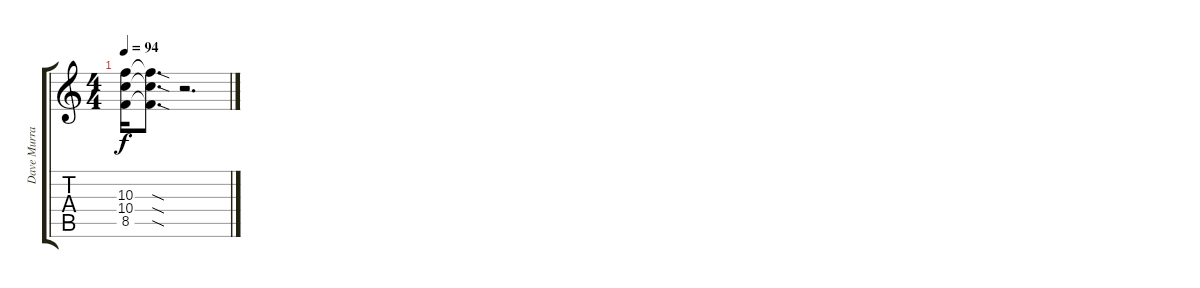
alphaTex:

\track ("Dave Murray" "Dave Murra") {instrument distortionguitar}
\staff {score tabs}
\tuning (E4 B3 G3 D3 A2 E2) {hide}
\ts (4 4)
\tempo 94
\clef g2
\ks c
(10.3 10.4 8.5).16{dy f} (10.3{sod t} 10.4{sod t} 8.5{sod t}).8{d} r.2{d}
